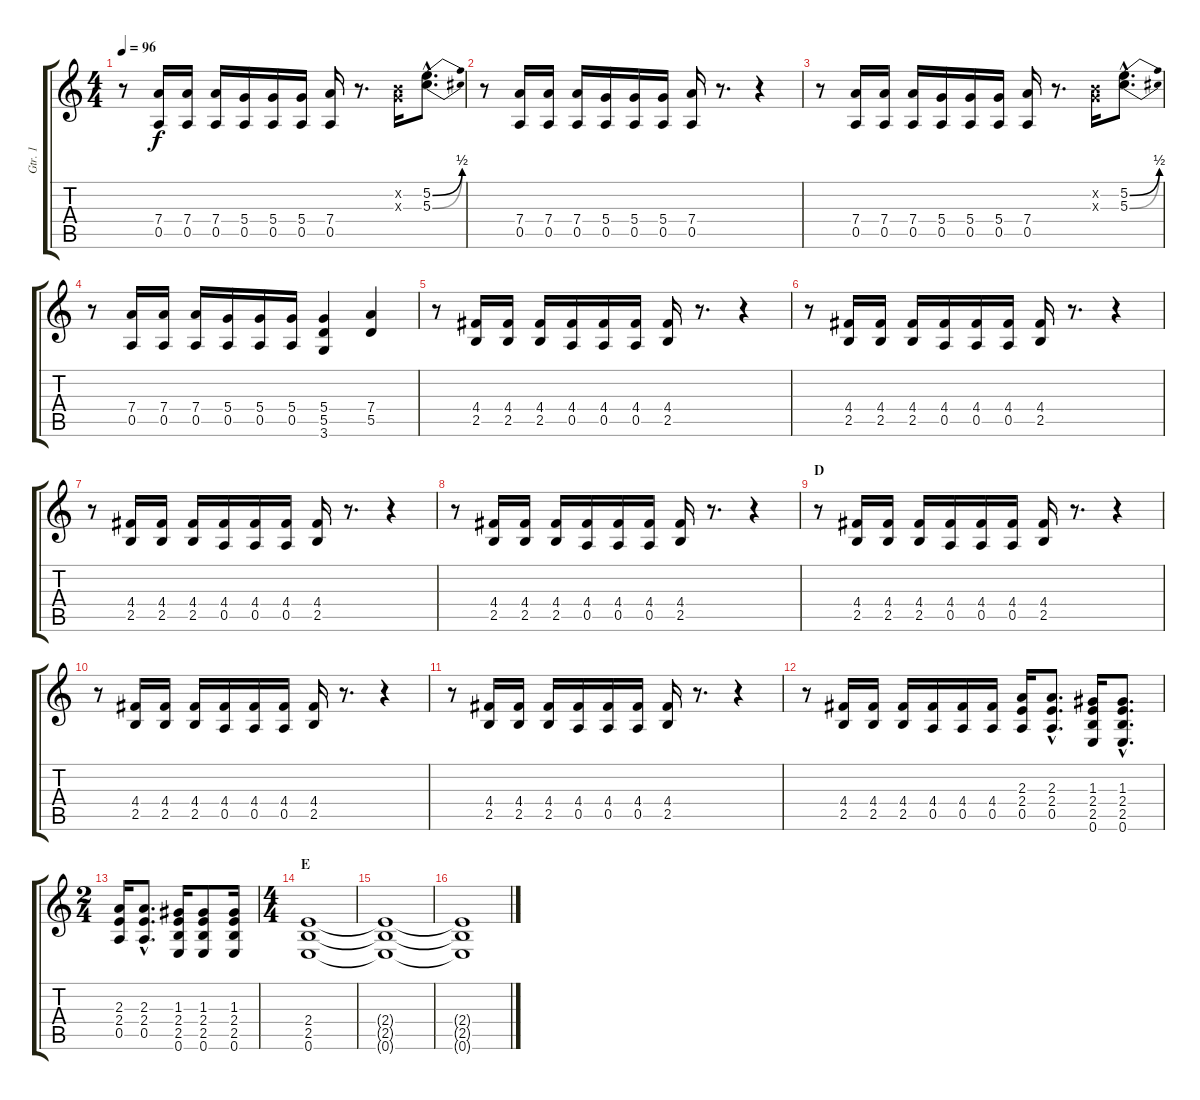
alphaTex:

\track ("Gtr. 1" "Gtr. 1") {instrument distortionguitar}
\staff {score tabs}
\tuning (E4 B3 G3 D3 A2 E2) {hide}
\ts (4 4)
\tempo 96
\clef g2
\ks c
r.8{dy f} (7.4 0.5).16 (7.4 0.5).16 (7.4 0.5).16 (5.4 0.5).16 (5.4 0.5).16 (5.4 0.5).16 (7.4 0.5).16 r.8{d} (0.2{x} 0.3{x}).16 (5.2{be (bend 0 0 60 2) hac} 5.3{be (bend 0 0 60 2) hac}).8{d} |
r.8 (7.4 0.5).16 (7.4 0.5).16 (7.4 0.5).16 (5.4 0.5).16 (5.4 0.5).16 (5.4 0.5).16 (7.4 0.5).16 r.8{d} r.4 |
r.8 (7.4 0.5).16 (7.4 0.5).16 (7.4 0.5).16 (5.4 0.5).16 (5.4 0.5).16 (5.4 0.5).16 (7.4 0.5).16 r.8{d} (0.2{x} 0.3{x}).16 (5.2{be (bend 0 0 60 2) hac} 5.3{be (bend 0 0 60 2) hac}).8{d} |
r.8 (7.4 0.5).16 (7.4 0.5).16 (7.4 0.5).16 (5.4 0.5).16 (5.4 0.5).16 (5.4 0.5).16 (5.4 5.5 3.6).4 (7.4 5.5).4 |
r.8 (4.4 2.5).16 (4.4 2.5).16 (4.4 2.5).16 (4.4 0.5).16 (4.4 0.5).16 (4.4 0.5).16 (4.4 2.5).16 r.8{d} r.4 |
r.8 (4.4 2.5).16 (4.4 2.5).16 (4.4 2.5).16 (4.4 0.5).16 (4.4 0.5).16 (4.4 0.5).16 (4.4 2.5).16 r.8{d} r.4 |
r.8 (4.4 2.5).16 (4.4 2.5).16 (4.4 2.5).16 (4.4 0.5).16 (4.4 0.5).16 (4.4 0.5).16 (4.4 2.5).16 r.8{d} r.4 |
r.8 (4.4 2.5).16 (4.4 2.5).16 (4.4 2.5).16 (4.4 0.5).16 (4.4 0.5).16 (4.4 0.5).16 (4.4 2.5).16 r.8{d} r.4 |
\section ("" "D")
r.8 (4.4 2.5).16 (4.4 2.5).16 (4.4 2.5).16 (4.4 0.5).16 (4.4 0.5).16 (4.4 0.5).16 (4.4 2.5).16 r.8{d} r.4 |
r.8 (4.4 2.5).16 (4.4 2.5).16 (4.4 2.5).16 (4.4 0.5).16 (4.4 0.5).16 (4.4 0.5).16 (4.4 2.5).16 r.8{d} r.4 |
r.8 (4.4 2.5).16 (4.4 2.5).16 (4.4 2.5).16 (4.4 0.5).16 (4.4 0.5).16 (4.4 0.5).16 (4.4 2.5).16 r.8{d} r.4 |
r.8 (4.4 2.5).16 (4.4 2.5).16 (4.4 2.5).16 (4.4 0.5).16 (4.4 0.5).16 (4.4 0.5).16 (2.3 2.4 0.5).16 (2.3{hac} 2.4{hac} 0.5{hac}).8{d} (1.3 2.4 2.5 0.6).16 (1.3{hac} 2.4{hac} 2.5{hac} 0.6{hac}).8{d} |
\ts (2 4)
(2.3 2.4 0.5).16 (2.3{hac} 2.4{hac} 0.5{hac}).8{d} (1.3 2.4 2.5 0.6).16 (1.3 2.4 2.5 0.6).8 (1.3 2.4 2.5 0.6).16 |
\ts (4 4)
\section ("" "E")
(2.4 2.5 0.6).1 |
(2.4{t} 2.5{t} 0.6{t}).1 |
(2.4{t} 2.5{t} 0.6{t}).1
